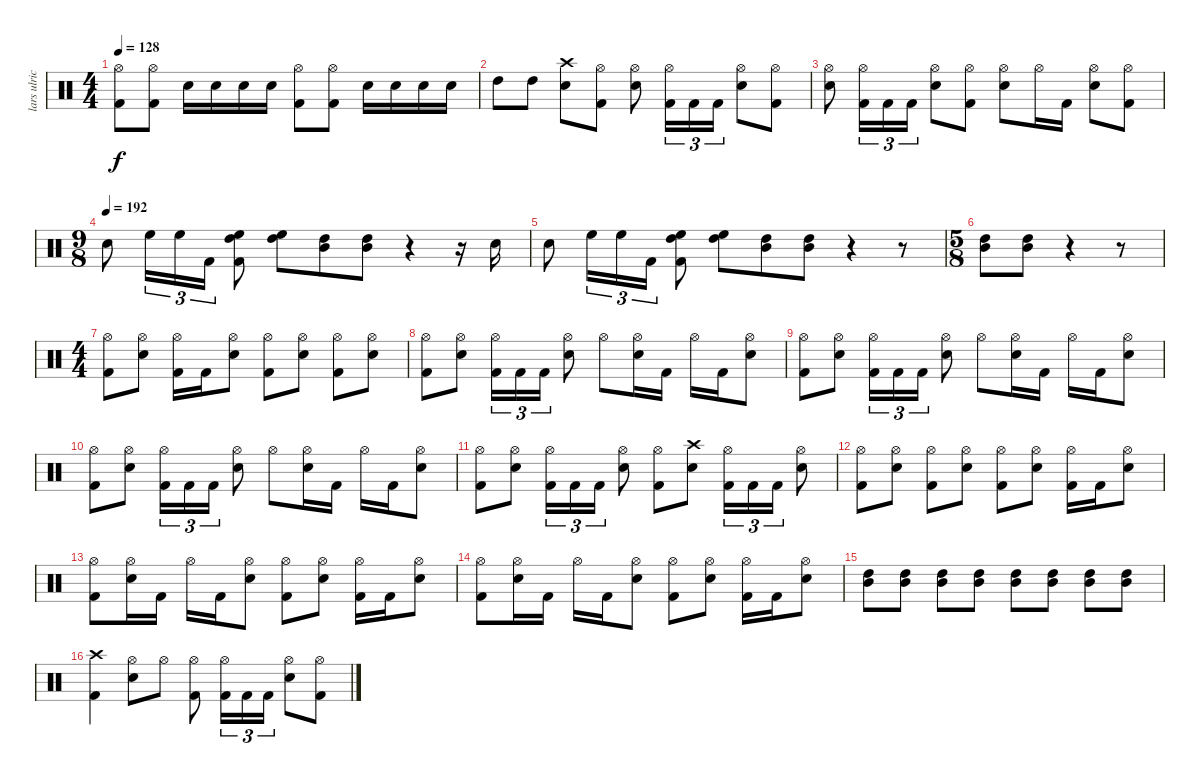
\track ("lars ulrich" "lars ulric") {instrument percussion}
\staff {score}
\articulation defaults
\ts (4 4)
\tempo 128
\clef neutral
\ks c
("Hi-Hat (open)" "Kick (hit) 2").8{dy f} ("Hi-Hat (open)" "Kick (hit) 2").8 "Electric Snare (hit)".16 "Electric Snare (hit)".16 "Electric Snare (hit)".16 "Electric Snare (hit)".16 ("Hi-Hat (open)" "Kick (hit) 2").8 ("Hi-Hat (open)" "Kick (hit) 2").8 "Electric Snare (hit)".16 "Electric Snare (hit)".16 "Electric Snare (hit)".16 "Electric Snare (hit)".16 |
"High Tom (hit)".8 "High Tom (hit)".8 ("Crash high (hit)" "Electric Snare (hit)").8 ("Hi-Hat (open)" "Kick (hit) 2").8 ("Hi-Hat (open)" "Electric Snare (hit)").8 ("Hi-Hat (open)" "Kick (hit) 2").16{tu (3 2)} "Kick (hit) 2".16{tu (3 2)} "Kick (hit) 2".16{tu (3 2)} ("Hi-Hat (open)" "Electric Snare (hit)").8 ("Hi-Hat (open)" "Kick (hit) 2").8 |
("Hi-Hat (open)" "Electric Snare (hit)").8 ("Hi-Hat (open)" "Kick (hit) 2").16{tu (3 2)} "Kick (hit) 2".16{tu (3 2)} "Kick (hit) 2".16{tu (3 2)} ("Hi-Hat (open)" "Electric Snare (hit)").8 ("Hi-Hat (open)" "Kick (hit) 2").8 ("Hi-Hat (open)" "Electric Snare (hit)").8 "Hi-Hat (open)".16 "Kick (hit) 2".16 ("Hi-Hat (open)" "Electric Snare (hit)").8 ("Hi-Hat (open)" "Kick (hit) 2").8 |
\ts (9 8)
\tempo (192)
"Electric Snare (hit)".8 "High Floor Tom (hit)".16{tu (3 2)} "High Floor Tom (hit)".16{tu (3 2)} "Kick (hit) 2".16{tu (3 2)} ("High Floor Tom (hit)" "High Tom (hit)" "Kick (hit) 2").8 ("High Floor Tom (hit)" "High Tom (hit)").8 ("High Tom (hit)" "Mid Tom (hit)").8 ("High Tom (hit)" "Mid Tom (hit)").8 r.4 r.16 "Electric Snare (hit)".16 |
"Electric Snare (hit)".8 "High Floor Tom (hit)".16{tu (3 2)} "High Floor Tom (hit)".16{tu (3 2)} "Kick (hit) 2".16{tu (3 2)} ("High Floor Tom (hit)" "High Tom (hit)" "Kick (hit) 2").8 ("High Floor Tom (hit)" "High Tom (hit)").8 ("High Tom (hit)" "Mid Tom (hit)").8 ("High Tom (hit)" "Mid Tom (hit)").8 r.4 r.8 |
\ts (5 8)
("High Tom (hit)" "Mid Tom (hit)").8 ("High Tom (hit)" "Mid Tom (hit)").8 r.4 r.8 |
\ts (4 4)
("Hi-Hat (open)" "Kick (hit) 2").8 ("Hi-Hat (open)" "Electric Snare (hit)").8 ("Hi-Hat (open)" "Kick (hit) 2").16 "Kick (hit) 2".16 ("Hi-Hat (open)" "Electric Snare (hit)").8 ("Hi-Hat (open)" "Kick (hit) 2").8 ("Hi-Hat (open)" "Electric Snare (hit)").8 ("Hi-Hat (open)" "Kick (hit) 2").8 ("Hi-Hat (open)" "Electric Snare (hit)").8 |
("Hi-Hat (open)" "Kick (hit) 2").8 ("Hi-Hat (open)" "Electric Snare (hit)").8 ("Hi-Hat (open)" "Kick (hit) 2").16{tu (3 2)} "Kick (hit) 2".16{tu (3 2)} "Kick (hit) 2".16{tu (3 2)} ("Hi-Hat (open)" "Electric Snare (hit)").8 "Hi-Hat (open)".8 ("Hi-Hat (open)" "Electric Snare (hit)").16 "Kick (hit) 2".16 "Hi-Hat (open)".16 "Kick (hit) 2".16 ("Hi-Hat (open)" "Electric Snare (hit)").8 |
("Hi-Hat (open)" "Kick (hit) 2").8 ("Hi-Hat (open)" "Electric Snare (hit)").8 ("Hi-Hat (open)" "Kick (hit) 2").16{tu (3 2)} "Kick (hit) 2".16{tu (3 2)} "Kick (hit) 2".16{tu (3 2)} ("Hi-Hat (open)" "Electric Snare (hit)").8 "Hi-Hat (open)".8 ("Hi-Hat (open)" "Electric Snare (hit)").16 "Kick (hit) 2".16 "Hi-Hat (open)".16 "Kick (hit) 2".16 ("Hi-Hat (open)" "Electric Snare (hit)").8 |
("Hi-Hat (open)" "Kick (hit) 2").8 ("Hi-Hat (open)" "Electric Snare (hit)").8 ("Hi-Hat (open)" "Kick (hit) 2").16{tu (3 2)} "Kick (hit) 2".16{tu (3 2)} "Kick (hit) 2".16{tu (3 2)} ("Hi-Hat (open)" "Electric Snare (hit)").8 "Hi-Hat (open)".8 ("Hi-Hat (open)" "Electric Snare (hit)").16 "Kick (hit) 2".16 "Hi-Hat (open)".16 "Kick (hit) 2".16 ("Hi-Hat (open)" "Electric Snare (hit)").8 |
("Hi-Hat (open)" "Kick (hit) 2").8 ("Hi-Hat (open)" "Electric Snare (hit)").8 ("Hi-Hat (open)" "Kick (hit) 2").16{tu (3 2)} "Kick (hit) 2".16{tu (3 2)} "Kick (hit) 2".16{tu (3 2)} ("Hi-Hat (open)" "Electric Snare (hit)").8 ("Hi-Hat (open)" "Kick (hit) 2").8 ("Crash high (hit)" "Electric Snare (hit)").8 ("Hi-Hat (open)" "Kick (hit) 2").16{tu (3 2)} "Kick (hit) 2".16{tu (3 2)} "Kick (hit) 2".16{tu (3 2)} ("Hi-Hat (open)" "Electric Snare (hit)").8 |
("Hi-Hat (open)" "Kick (hit) 2").8 ("Hi-Hat (open)" "Electric Snare (hit)").8 ("Hi-Hat (open)" "Kick (hit) 2").8 ("Hi-Hat (open)" "Electric Snare (hit)").8 ("Hi-Hat (open)" "Kick (hit) 2").8 ("Hi-Hat (open)" "Electric Snare (hit)").8 ("Hi-Hat (open)" "Kick (hit) 2").16 "Kick (hit) 2".16 ("Hi-Hat (open)" "Electric Snare (hit)").8 |
("Hi-Hat (open)" "Kick (hit) 2").8 ("Hi-Hat (open)" "Electric Snare (hit)").16 "Kick (hit) 2".16 "Hi-Hat (open)".16 "Kick (hit) 2".16 ("Hi-Hat (open)" "Electric Snare (hit)").8 ("Hi-Hat (open)" "Kick (hit) 2").8 ("Hi-Hat (open)" "Electric Snare (hit)").8 ("Hi-Hat (open)" "Kick (hit) 2").16 "Kick (hit) 2".16 ("Hi-Hat (open)" "Electric Snare (hit)").8 |
("Hi-Hat (open)" "Kick (hit) 2").8 ("Hi-Hat (open)" "Electric Snare (hit)").16 "Kick (hit) 2".16 "Hi-Hat (open)".16 "Kick (hit) 2".16 ("Hi-Hat (open)" "Electric Snare (hit)").8 ("Hi-Hat (open)" "Kick (hit) 2").8 ("Hi-Hat (open)" "Electric Snare (hit)").8 ("Hi-Hat (open)" "Kick (hit) 2").16 "Kick (hit) 2".16 ("Hi-Hat (open)" "Electric Snare (hit)").8 |
("High Tom (hit)" "Mid Tom (hit)").8 ("High Tom (hit)" "Mid Tom (hit)").8 ("High Tom (hit)" "Mid Tom (hit)").8 ("High Tom (hit)" "Mid Tom (hit)").8 ("High Tom (hit)" "Mid Tom (hit)").8 ("High Tom (hit)" "Mid Tom (hit)").8 ("High Tom (hit)" "Mid Tom (hit)").8 ("High Tom (hit)" "Mid Tom (hit)").8 |
("Crash high (hit)" "Kick (hit) 2").4 ("Hi-Hat (open)" "Electric Snare (hit)").8 "Hi-Hat (open)".8 ("Hi-Hat (open)" "Kick (hit) 2").8 ("Hi-Hat (open)" "Kick (hit) 2").16{tu (3 2)} "Kick (hit) 2".16{tu (3 2)} "Kick (hit) 2".16{tu (3 2)} ("Hi-Hat (open)" "Electric Snare (hit)").8 ("Hi-Hat (open)" "Kick (hit) 2").8
